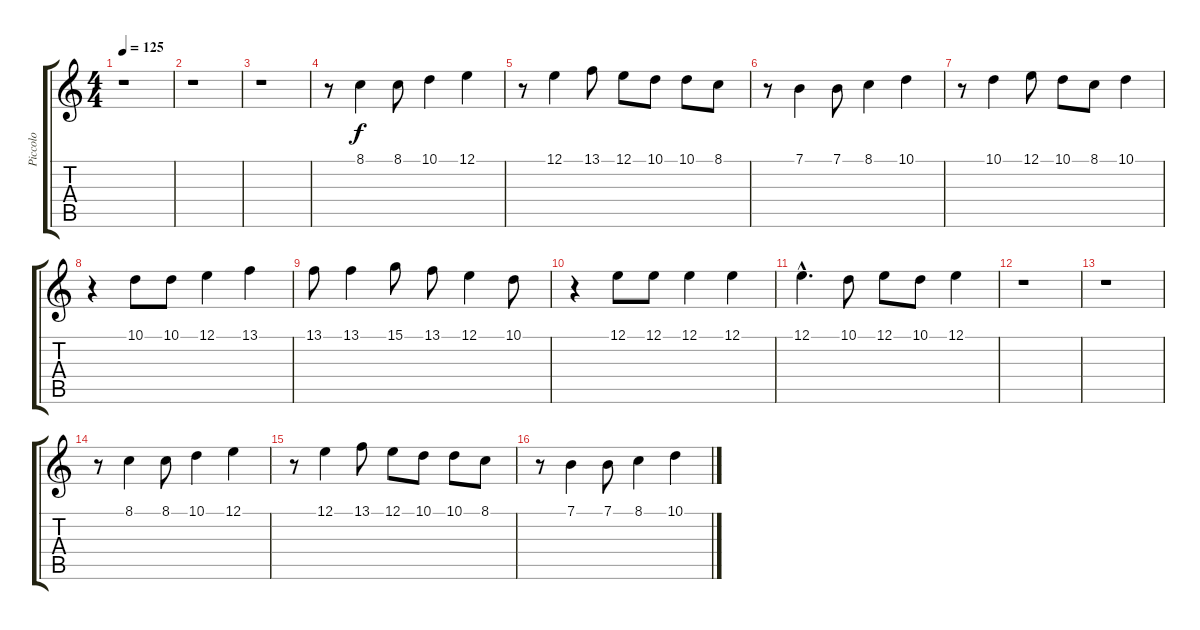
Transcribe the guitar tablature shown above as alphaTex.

\track ("Piccolo" "Piccolo") {instrument piccolo}
\staff {score tabs}
\tuning (E4 B3 G3 D3 A2 E2) {hide}
\ts (4 4)
\tempo 125
\clef g2
\ks c
r.1{dy f} |
r.1 |
r.1 |
r.8 8.1.4 8.1.8 10.1.4 12.1.4 |
r.8 12.1.4 13.1.8 12.1.8 10.1.8 10.1.8 8.1.8 |
r.8 7.1.4 7.1.8 8.1.4 10.1.4 |
r.8 10.1.4 12.1.8 10.1.8 8.1.8 10.1.4 |
r.4 10.1.8 10.1.8 12.1.4 13.1.4 |
13.1.8 13.1.4 15.1.8 13.1.8 12.1.4 10.1.8 |
r.4 12.1.8 12.1.8 12.1.4 12.1.4 |
12.1{hac}.4{d} 10.1.8 12.1.8 10.1.8 12.1.4 |
r.1 |
r.1 |
r.8 8.1.4 8.1.8 10.1.4 12.1.4 |
r.8 12.1.4 13.1.8 12.1.8 10.1.8 10.1.8 8.1.8 |
r.8 7.1.4 7.1.8 8.1.4 10.1.4
